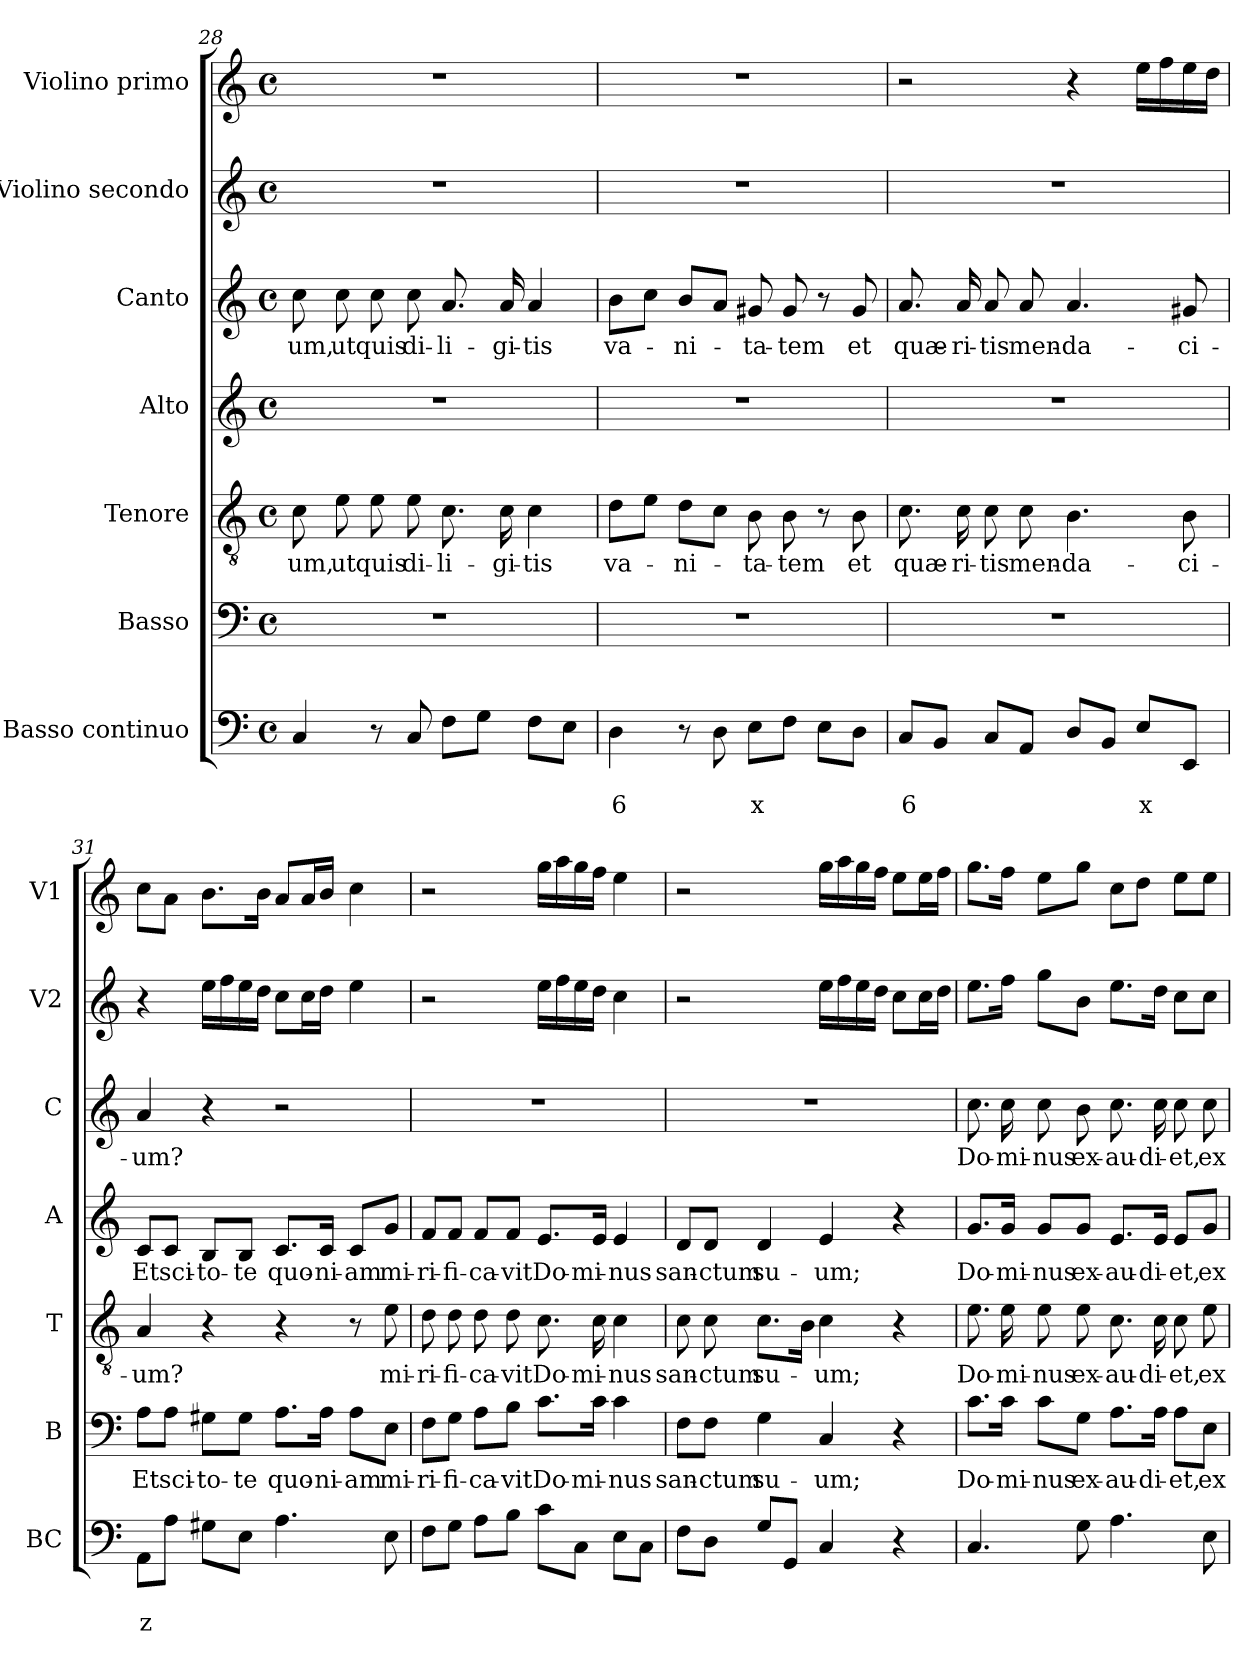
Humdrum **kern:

**kern	**text	**text	**kern	**text	**kern	**text	**kern	**text	**kern	**text	**kern	**kern
*part7	*part7	*part7	*part6	*part6	*part5	*part5	*part4	*part4	*part3	*part3	*part2	*part1
*staff7	*staff7	*staff7	*staff6	*staff6	*staff5	*staff5	*staff4	*staff4	*staff3	*staff3	*staff2	*staff1
*I"Basso continuo	*	*	*I"Basso	*	*I"Tenore	*	*I"Alto	*	*I"Canto	*	*I"Violino secondo	*I"Violino primo
*I'BC	*	*	*I'B	*	*I'T	*	*I'A	*	*I'C	*	*I'V2	*I'V1
*clefF4	*	*	*clefF4	*	*clefGv2	*	*clefG2	*	*clefG2	*	*clefG2	*clefG2
*k[]	*	*	*k[]	*	*k[]	*	*k[]	*	*k[]	*	*k[]	*k[]
*C:	*	*	*C:	*	*C:	*	*C:	*	*C:	*	*C:	*C:
*M4/4	*	*	*M4/4	*	*M4/4	*	*M4/4	*	*M4/4	*	*M4/4	*M4/4
*met(c)	*	*	*met(c)	*	*met(c)	*	*met(c)	*	*met(c)	*	*met(c)	*met(c)
=28	=28	=28	=28	=28	=28	=28	=28	=28	=28	=28	=28	=28
!	!	!	!	!	!	!LO:LY:b	!	!	!	!LO:LY:b	!	!
4C/	.	.	1r	.	8c\	-um,	1r	.	8cc\	-um,	1r	1r
!	!	!	!	!	!	!LO:LY:b	!	!	!	!LO:LY:b	!	!
.	.	.	.	.	8e\	ut	.	.	8cc\	ut	.	.
!	!	!	!	!	!	!LO:LY:b	!	!	!	!LO:LY:b	!	!
8r	.	.	.	.	8e\	quis	.	.	8cc\	quis	.	.
!	!	!	!	!	!	!LO:LY:b	!	!	!	!LO:LY:b	!	!
8C/	.	.	.	.	8e\	di-	.	.	8cc\	di-	.	.
!	!	!	!	!	!	!LO:LY:b	!	!	!	!LO:LY:b	!	!
8F\L	.	.	.	.	8.c\	-li-	.	.	8.a/	-li-	.	.
8G\J	.	.	.	.	.	.	.	.	.	.	.	.
!	!	!	!	!	!	!LO:LY:b	!	!	!	!LO:LY:b	!	!
.	.	.	.	.	16c\	-gi-	.	.	16a/	-gi-	.	.
!	!	!	!	!	!	!LO:LY:b	!	!	!	!LO:LY:b	!	!
8F\L	.	.	.	.	4c\	-tis	.	.	4a/	-tis	.	.
8E\J	.	.	.	.	.	.	.	.	.	.	.	.
=29	=29	=29	=29	=29	=29	=29	=29	=29	=29	=29	=29	=29
!	!	!LO:LY:b	!	!	!	!LO:LY:b	!	!	!	!LO:LY:b	!	!
4D\	.	6	1r	.	8d\L	va-	1r	.	8b\L	va-	1r	1r
.	.	.	.	.	8e\J	.	.	.	8cc\J	.	.	.
!	!	!	!	!	!	!LO:LY:b	!	!	!	!LO:LY:b	!	!
8r	.	.	.	.	8d\L	-ni-	.	.	8b/L	-ni-	.	.
8D\	.	.	.	.	8c\J	.	.	.	8a/J	.	.	.
!	!	!LO:LY:b	!	!	!	!LO:LY:b	!	!	!	!LO:LY:b	!	!
8E\L	.	x	.	.	8B\	-ta-	.	.	8g#X/	-ta-	.	.
!	!	!	!	!	!	!LO:LY:b	!	!	!	!LO:LY:b	!	!
8F\J	.	.	.	.	8B\	-tem	.	.	8g#/	-tem	.	.
8E\L	.	.	.	.	8r	.	.	.	8r	.	.	.
!	!	!	!	!	!	!LO:LY:b	!	!	!	!LO:LY:b	!	!
8D\J	.	.	.	.	8B\	et	.	.	8g#/	et	.	.
!!LO:PB:g=z
=30	=30	=30	=30	=30	=30	=30	=30	=30	=30	=30	=30	=30
!	!	!LO:LY:b	!	!	!	!LO:LY:b	!	!	!	!LO:LY:b	!	!
8C/L	.	6	1r	.	8.c\	quæ-	1r	.	8.a/	quæ-	1r	2r
8BB/J	.	.	.	.	.	.	.	.	.	.	.	.
!	!	!	!	!	!	!LO:LY:b	!	!	!	!LO:LY:b	!	!
.	.	.	.	.	16c\	-ri-	.	.	16a/	-ri-	.	.
!	!	!	!	!	!	!LO:LY:b	!	!	!	!LO:LY:b	!	!
8C/L	.	.	.	.	8c\	-tis	.	.	8a/	-tis	.	.
!	!	!	!	!	!	!LO:LY:b	!	!	!	!LO:LY:b	!	!
8AA/J	.	.	.	.	8c\	men-	.	.	8a/	men-	.	.
!	!	!	!	!	!	!LO:LY:b	!	!	!	!LO:LY:b	!	!
8D/L	.	.	.	.	4.B\	-da-	.	.	4.a/	-da-	.	4r
8BB/J	.	.	.	.	.	.	.	.	.	.	.	.
!	!	!LO:LY:b	!	!	!	!	!	!	!	!	!	!
8E/L	.	x	.	.	.	.	.	.	.	.	.	16ee\LL
.	.	.	.	.	.	.	.	.	.	.	.	16ff\
!	!	!	!	!	!	!LO:LY:b	!	!	!	!LO:LY:b	!	!
8EE/J	.	.	.	.	8B\	-ci-	.	.	8g#X/	-ci-	.	16ee\
.	.	.	.	.	.	.	.	.	.	.	.	16dd\JJ
=31	=31	=31	=31	=31	=31	=31	=31	=31	=31	=31	=31	=31
!	!	!LO:LY:b	!	!LO:LY:b	!	!LO:LY:b	!	!LO:LY:b	!	!LO:LY:b	!	!
8AA\L	.	z	8A\L	Et	4A/	-um?	8c/L	Et	4a/	-um?	4r	8cc\L
!	!	!	!	!LO:LY:b	!	!	!	!LO:LY:b	!	!	!	!
8A\J	.	.	8A\J	sci-	.	.	8c/J	sci-	.	.	.	8a\J
!	!	!	!	!LO:LY:b	!	!	!	!LO:LY:b	!	!	!	!
8G#X\L	.	.	8G#X\L	-to-	4r	.	8B/L	-to-	4r	.	16ee\LL	8.b\L
.	.	.	.	.	.	.	.	.	.	.	16ff\	.
!	!	!	!	!LO:LY:b	!	!	!	!LO:LY:b	!	!	!	!
8E\J	.	.	8G#\J	-te	.	.	8B/J	-te	.	.	16ee\	.
.	.	.	.	.	.	.	.	.	.	.	16dd\JJ	16b\Jk
!	!	!	!	!LO:LY:b	!	!	!	!LO:LY:b	!	!	!	!
4.A\	.	.	8.A\L	quo-	4r	.	8.c/L	quo-	2r	.	8cc\L	8a/L
.	.	.	.	.	.	.	.	.	.	.	16cc\L	16a/L
!	!	!	!	!LO:LY:b	!	!	!	!LO:LY:b	!	!	!	!
.	.	.	16A\Jk	-ni-	.	.	16c/Jk	-ni-	.	.	16dd\JJ	16b/JJ
!	!	!	!	!LO:LY:b	!	!	!	!LO:LY:b	!	!	!	!
.	.	.	8A\L	-am	8r	.	8c/L	-am	.	.	4ee\	4cc\
!	!	!	!	!LO:LY:b	!	!LO:LY:b	!	!LO:LY:b	!	!	!	!
8E\	.	.	8E\J	mi-	8e\	mi-	8g/J	mi-	.	.	.	.
=32	=32	=32	=32	=32	=32	=32	=32	=32	=32	=32	=32	=32
!	!	!	!	!LO:LY:b	!	!LO:LY:b	!	!LO:LY:b	!	!	!	!
8F\L	.	.	8F\L	-ri-	8d\	-ri-	8f/L	-ri-	1r	.	2r	2r
!	!	!	!	!LO:LY:b	!	!LO:LY:b	!	!LO:LY:b	!	!	!	!
8G\J	.	.	8G\J	-fi-	8d\	-fi-	8f/J	-fi-	.	.	.	.
!	!	!	!	!LO:LY:b	!	!LO:LY:b	!	!LO:LY:b	!	!	!	!
8A\L	.	.	8A\L	-ca-	8d\	-ca-	8f/L	-ca-	.	.	.	.
!	!	!	!	!LO:LY:b	!	!LO:LY:b	!	!LO:LY:b	!	!	!	!
8B\J	.	.	8B\J	-vit	8d\	-vit	8f/J	-vit	.	.	.	.
!	!	!	!	!LO:LY:b	!	!LO:LY:b	!	!LO:LY:b	!	!	!	!
8c\L	.	.	8.c\L	Do-	8.c\	Do-	8.e/L	Do-	.	.	16ee\LL	16gg\LL
.	.	.	.	.	.	.	.	.	.	.	16ff\	16aa\
8C\J	.	.	.	.	.	.	.	.	.	.	16ee\	16gg\
!	!	!	!	!LO:LY:b	!	!LO:LY:b	!	!LO:LY:b	!	!	!	!
.	.	.	16c\Jk	-mi-	16c\	-mi-	16e/Jk	-mi-	.	.	16dd\JJ	16ff\JJ
!	!	!	!	!LO:LY:b	!	!LO:LY:b	!	!LO:LY:b	!	!	!	!
8E\L	.	.	4c\	-nus	4c\	-nus	4e/	-nus	.	.	4cc\	4ee\
8C\J	.	.	.	.	.	.	.	.	.	.	.	.
=33	=33	=33	=33	=33	=33	=33	=33	=33	=33	=33	=33	=33
!	!	!	!	!LO:LY:b	!	!LO:LY:b	!	!LO:LY:b	!	!	!	!
8F\L	.	.	8F\L	san-	8c\	san-	8d/L	san-	1r	.	2r	2r
!	!	!	!	!LO:LY:b	!	!LO:LY:b	!	!LO:LY:b	!	!	!	!
8D\J	.	.	8F\J	-ctum	8c\	-ctum	8d/J	-ctum	.	.	.	.
!	!	!	!	!LO:LY:b	!	!LO:LY:b	!	!LO:LY:b	!	!	!	!
8G/L	.	.	4G\	su-	8.c\L	su-	4d/	su-	.	.	.	.
8GG/J	.	.	.	.	.	.	.	.	.	.	.	.
.	.	.	.	.	16B\Jk	.	.	.	.	.	.	.
!	!	!	!	!LO:LY:b	!	!LO:LY:b	!	!LO:LY:b	!	!	!	!
4C/	.	.	4C/	-um;	4c\	-um;	4e/	-um;	.	.	16ee\LL	16gg\LL
.	.	.	.	.	.	.	.	.	.	.	16ff\	16aa\
.	.	.	.	.	.	.	.	.	.	.	16ee\	16gg\
.	.	.	.	.	.	.	.	.	.	.	16dd\JJ	16ff\JJ
4r	.	.	4r	.	4r	.	4r	.	.	.	8cc\L	8ee\L
.	.	.	.	.	.	.	.	.	.	.	16cc\L	16ee\L
.	.	.	.	.	.	.	.	.	.	.	16dd\JJ	16ff\JJ
!!LO:LB:g=z
=34	=34	=34	=34	=34	=34	=34	=34	=34	=34	=34	=34	=34
!	!	!	!	!LO:LY:b	!	!LO:LY:b	!	!LO:LY:b	!	!LO:LY:b	!	!
4.C/	.	.	8.c\L	Do-	8.e\	Do-	8.g/L	Do-	8.cc\	Do-	8.ee\L	8.gg\L
!	!	!	!	!LO:LY:b	!	!LO:LY:b	!	!LO:LY:b	!	!LO:LY:b	!	!
.	.	.	16c\Jk	-mi-	16e\	-mi-	16g/Jk	-mi-	16cc\	-mi-	16ff\Jk	16ff\Jk
!	!	!	!	!LO:LY:b	!	!LO:LY:b	!	!LO:LY:b	!	!LO:LY:b	!	!
.	.	.	8c\L	-nus	8e\	-nus	8g/L	-nus	8cc\	-nus	8gg\L	8ee\L
!	!	!	!	!LO:LY:b	!	!LO:LY:b	!	!LO:LY:b	!	!LO:LY:b	!	!
8G\	.	.	8G\J	ex-	8e\	ex-	8g/J	ex-	8b\	ex-	8b\J	8gg\J
!	!	!	!	!LO:LY:b	!	!LO:LY:b	!	!LO:LY:b	!	!LO:LY:b	!	!
4.A\	.	.	8.A\L	-au-	8.c\	-au-	8.e/L	-au-	8.cc\	-au-	8.ee\L	8cc\L
.	.	.	.	.	.	.	.	.	.	.	.	8dd\J
!	!	!	!	!LO:LY:b	!	!LO:LY:b	!	!LO:LY:b	!	!LO:LY:b	!	!
.	.	.	16A\Jk	-di-	16c\	-di-	16e/Jk	-di-	16cc\	-di-	16dd\Jk	.
!	!	!	!	!LO:LY:b	!	!LO:LY:b	!	!LO:LY:b	!	!LO:LY:b	!	!
.	.	.	8A\L	-et,	8c\	-et,	8e/L	-et,	8cc\	-et,	8cc\L	8ee\L
!	!	!	!	!LO:LY:b	!	!LO:LY:b	!	!LO:LY:b	!	!LO:LY:b	!	!
8E\	.	.	8E\J	ex-	8e\	ex-	8g/J	ex-	8cc\	ex-	8cc\J	8ee\J
=	=	=	=	=	=	=	=	=	=	=	=	=
*-	*-	*-	*-	*-	*-	*-	*-	*-	*-	*-	*-	*-
